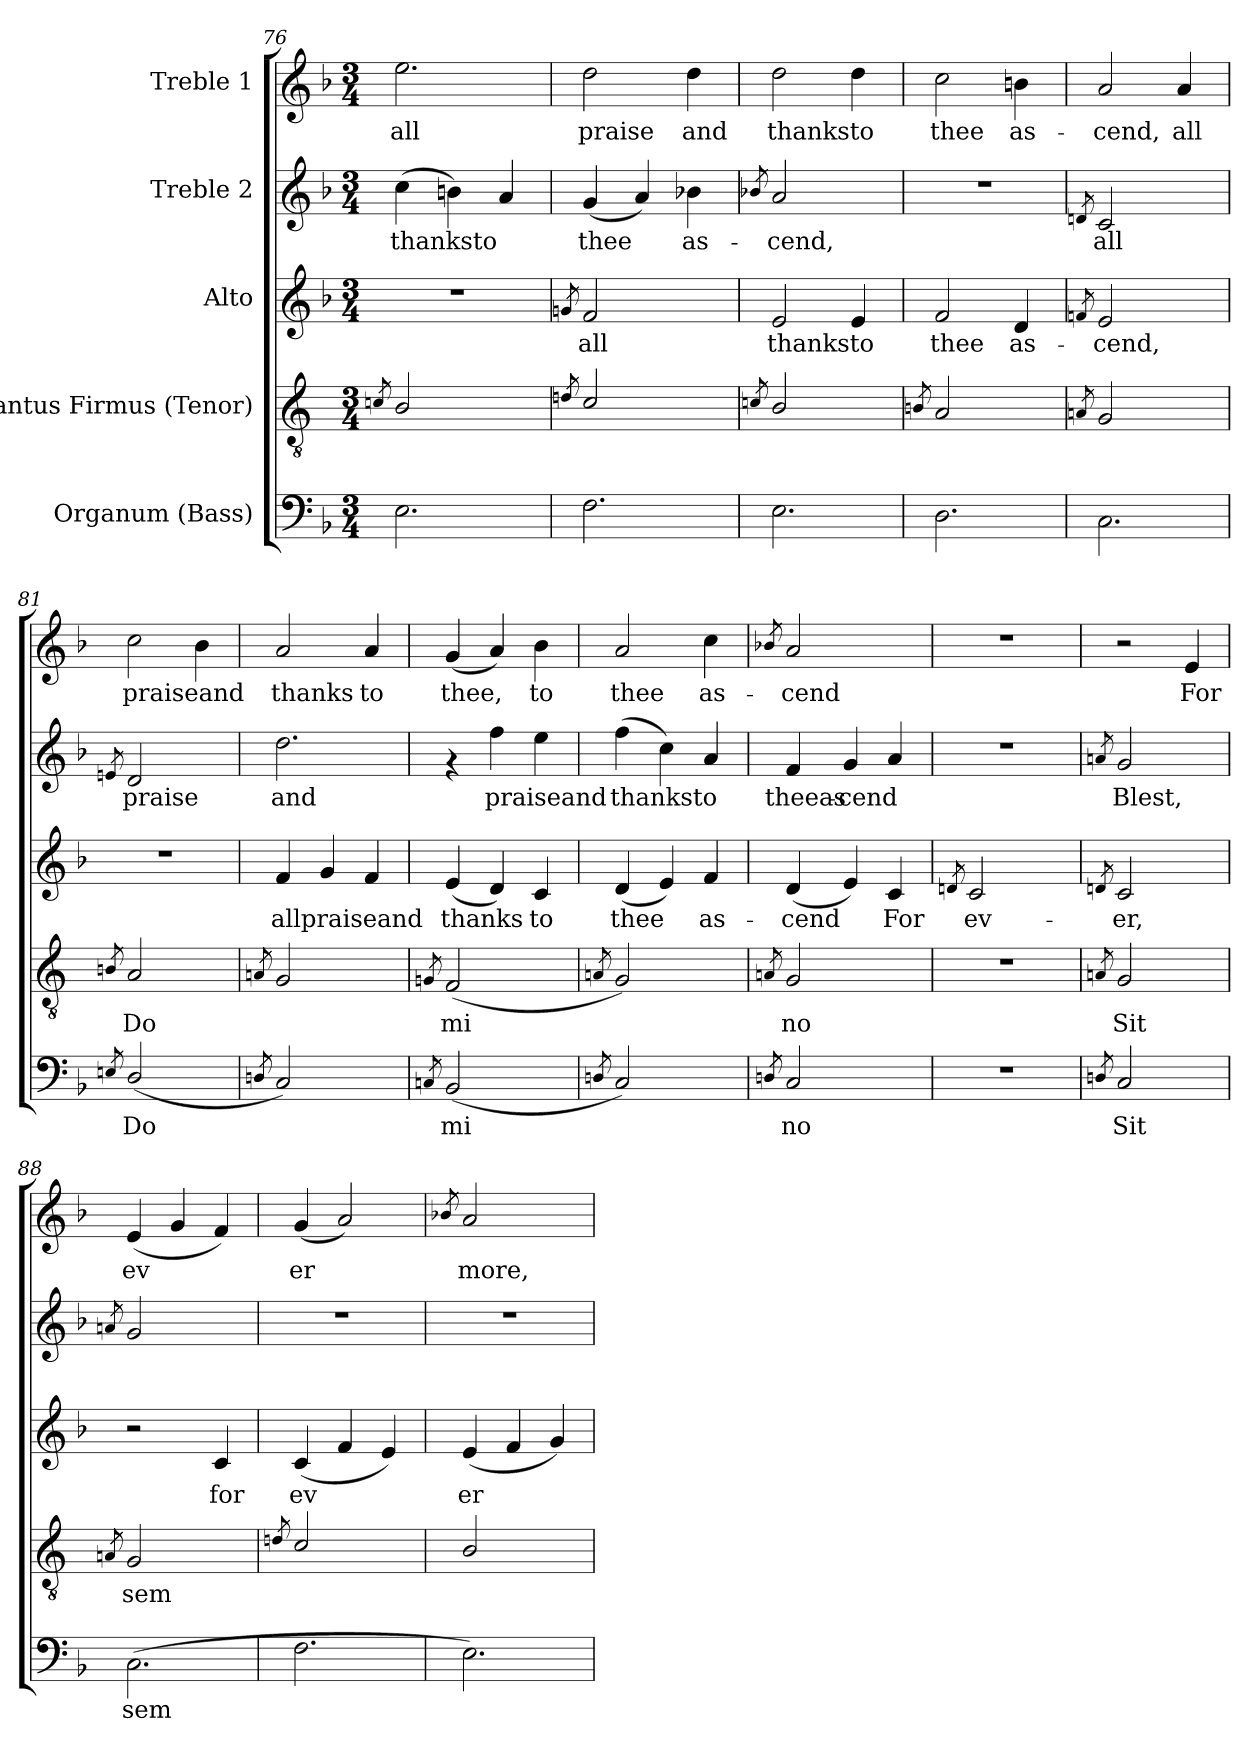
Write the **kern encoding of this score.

**kern	**text	**kern	**text	**kern	**text	**kern	**text	**kern	**text
*part5	*part5	*part4	*part4	*part3	*part3	*part2	*part2	*part1	*part1
*staff5	*staff5	*staff4	*staff4	*staff3	*staff3	*staff2	*staff2	*staff1	*staff1
*I"Organum (Bass)	*	*I"Cantus Firmus (Tenor)	*	*I"Alto	*	*I"Treble 2	*	*I"Treble 1	*
!!LO:LB:g=z
*clefF4	*	*clefGv2	*	*clefG2	*	*clefG2	*	*clefG2	*
*	*	*ITrd-3c-5	*	*	*	*	*	*	*
*k[b-]	*	*k[b-]	*	*k[b-]	*	*k[b-]	*	*k[b-]	*
*F:	*	*F:	*	*F:	*	*F:	*	*F:	*
*M3/4	*	*M3/4	*	*M3/4	*	*M3/4	*	*M3/4	*
=76	=76	=76	=76	=76	=76	=76	=76	=76	=76
.	.	8qfn/	.	.	.	.	.	.	.
!	!LO:LY:b:cj	!	!LO:LY:b:cj	!	!	!	!LO:LY:b:cj	!	!LO:LY:b:cj
2.E\	.	2e/	.	2.r	.	(>4cc\	thanksto	2.ee\	all
!	!	!	!	!	!	!	!LO:LY:b:cj	!	!
.	.	.	.	.	.	4bn\)	.	.	.
!	!	!	!	!	!	!	!LO:LY:b:cj	!	!
.	.	4ryy	.	.	.	4a/	.	.	.
=77	=77	=77	=77	=77	=77	=77	=77	=77	=77
.	.	8qgn/	.	8qgn/	.	.	.	.	.
!	!LO:LY:b:cj	!	!LO:LY:b:cj	!	!LO:LY:b:cj	!	!LO:LY:b:cj	!	!LO:LY:b:cj
2.F\	.	2f/	.	2f/	all	(<4g/	thee	2dd\	praise
!	!	!	!	!	!	!	!LO:LY:b:cj	!	!
.	.	.	.	.	.	4a/)	.	.	.
!	!	!	!	!	!	!	!LO:LY:b:cj	!	!LO:LY:b:cj
.	.	4ryy	.	4ryy	.	4b-X\	as-	4dd\	and
=78	=78	=78	=78	=78	=78	=78	=78	=78	=78
.	.	8qfn/	.	.	.	8qb-X/	.	.	.
!	!LO:LY:b:cj	!	!LO:LY:b:cj	!	!LO:LY:b:cj	!	!LO:LY:b:cj	!	!LO:LY:b:cj
2.E\	.	2e/	.	2e/	thanksto	2a/	-cend,	2dd\	thanksto
!	!	!	!	!	!LO:LY:b:cj	!	!	!	!LO:LY:b:cj
.	.	4ryy	.	4e/	.	4ryy	.	4dd\	.
=79	=79	=79	=79	=79	=79	=79	=79	=79	=79
.	.	8qen/	.	.	.	.	.	.	.
!	!LO:LY:b:cj	!	!LO:LY:b:cj	!	!LO:LY:b:cj	!	!	!	!LO:LY:b:cj
2.D\	.	2d/	.	2f/	thee	2.r	.	2cc\	thee
!	!	!	!	!	!LO:LY:b:cj	!	!	!	!LO:LY:b:cj
.	.	4ryy	.	4d/	as-	.	.	4bn\	as-
=80	=80	=80	=80	=80	=80	=80	=80	=80	=80
.	.	8qdn/	.	8qfn/	.	8qdn/	.	.	.
!	!LO:LY:b:cj	!	!LO:LY:b:cj	!	!LO:LY:b:cj	!	!LO:LY:b:cj	!	!LO:LY:b:cj
2.C\	.	2c/	.	2e/	-cend,	2c/	all	2a/	-cend,
!	!	!	!	!	!	!	!	!	!LO:LY:b:cj
.	.	4ryy	.	4ryy	.	4ryy	.	4a/	all
=81	=81	=81	=81	=81	=81	=81	=81	=81	=81
8qEn/	.	8qen/	.	.	.	8qen/	.	.	.
!	!LO:LY:b:cj	!	!LO:LY:b:cj	!	!	!	!LO:LY:b:cj	!	!LO:LY:b:cj
(<2D/	Do-	2d/	Do-	2.r	.	2d/	praise	2cc\	praiseand
!	!	!	!	!	!	!	!	!	!LO:LY:b:cj
4ryy	.	4ryy	.	.	.	4ryy	.	4b-\	.
=82	=82	=82	=82	=82	=82	=82	=82	=82	=82
8qDn/	.	8qdn/	.	.	.	.	.	.	.
!	!LO:LY:b:cj	!	!LO:LY:b:cj	!	!LO:LY:b:cj	!	!LO:LY:b:cj	!	!LO:LY:b:cj
2C/)	--	2c/	--	4f/	allpraiseand	2.dd\	and	2a/	thanks
!	!	!	!	!	!LO:LY:b:cj	!	!	!	!
.	.	.	.	4g/	.	.	.	.	.
!	!	!	!	!	!LO:LY:b:cj	!	!	!	!LO:LY:b:cj
4ryy	.	4ryy	.	4f/	.	.	.	4a/	to
=83	=83	=83	=83	=83	=83	=83	=83	=83	=83
8qCn/	.	8qcn/	.	.	.	.	.	.	.
!	!LO:LY:b:cj	!	!LO:LY:b:cj	!	!LO:LY:b:cj	!	!	!	!LO:LY:b:cj
(<2BB-/	-mi-	(<2B-/	-mi-	(<4e/	thanks	4rf	.	(<4g/	thee,
!	!	!	!	!	!LO:LY:b:cj	!	!LO:LY:b:cj	!	!LO:LY:b:cj
.	.	.	.	4d/)	.	4ff\	praiseand	4a/)	.
!	!	!	!	!	!LO:LY:b:cj	!	!LO:LY:b:cj	!	!LO:LY:b:cj
4ryy	.	4ryy	.	4c/	to	4ee\	.	4b-\	to
!!LO:PB:g=z
=84	=84	=84	=84	=84	=84	=84	=84	=84	=84
8qDn/	.	8qdn/	.	.	.	.	.	.	.
!	!LO:LY:b:cj	!	!LO:LY:b:cj	!	!LO:LY:b:cj	!	!LO:LY:b:cj	!	!LO:LY:b:cj
2C/)	--	2c/)	--	(<4d/	thee	(>4ff\	thanksto	2a/	thee
!	!	!	!	!	!LO:LY:b:cj	!	!LO:LY:b:cj	!	!
.	.	.	.	4e/)	.	4cc\)	.	.	.
!	!	!	!	!	!LO:LY:b:cj	!	!LO:LY:b:cj	!	!LO:LY:b:cj
4ryy	.	4ryy	.	4f/	as-	4a/	.	4cc\	as-
=85	=85	=85	=85	=85	=85	=85	=85	=85	=85
8qDn/	.	8qdn/	.	.	.	.	.	8qb-X/	.
!	!LO:LY:b:cj	!	!LO:LY:b:cj	!	!LO:LY:b:cj	!	!LO:LY:b:cj	!	!LO:LY:b:cj
2C/	-no	2c/	-no	(<4d/	-cend	4f/	theeas-	2a/	-cend
!	!	!	!	!	!LO:LY:b:cj	!	!LO:LY:b:cj	!	!
.	.	.	.	4e/)	.	4g/	-cend	.	.
!	!	!	!	!	!LO:LY:b:cj	!	!LO:LY:b:cj	!	!
4ryy	.	4ryy	.	4c/	For	4a/	.	4ryy	.
=86!	=86!	=86!	=86!	=86!	=86!	=86!	=86!	=86!	=86!
.	.	.	.	8qdn/	.	.	.	.	.
!	!	!	!	!	!LO:LY:b:cj	!	!	!	!
2.r	.	2.r	.	2c/	ev-	2.r	.	2.r	.
.	.	.	.	4ryy	.	.	.	.	.
=87	=87	=87	=87	=87	=87	=87	=87	=87	=87
8qDn/	.	8qdn/	.	8qdn/	.	8qan/	.	.	.
!	!LO:LY:b:cj	!	!LO:LY:b:cj	!	!LO:LY:b:cj	!	!LO:LY:b:cj	!	!
2C/	Sit	2c/	Sit	2c/	-er,	2g/	Blest,	2r	.
!	!	!	!	!	!	!	!	!	!LO:LY:b:cj
4ryy	.	4ryy	.	4ryy	.	4ryy	.	4e/	For
=88	=88	=88	=88	=88	=88	=88	=88	=88	=88
.	.	8qdn/	.	.	.	8qan/	.	.	.
!	!LO:LY:b:cj	!	!LO:LY:b:cj	!	!	!	!LO:LY:b:cj	!	!LO:LY:b:cj
(>2.C\	sem-	2c/	sem-	2r	.	2g/	.	(<4e/	ev-
!	!	!	!	!	!	!	!	!	!LO:LY:b:cj
.	.	.	.	.	.	.	.	4g/	--
!	!	!	!	!	!LO:LY:b:cj	!	!	!	!LO:LY:b:cj
.	.	4ryy	.	4c/	for	4ryy	.	4f/)	--
=89	=89	=89	=89	=89	=89	=89	=89	=89	=89
.	.	8qgn/	.	.	.	.	.	.	.
!	!LO:LY:b:cj	!	!LO:LY:b:cj	!	!LO:LY:b:cj	!	!	!	!LO:LY:b:cj
2.F\	--	2f/	--	(<4c/	ev-	2.r	.	(<4g/	-er-
!	!	!	!	!	!LO:LY:b:cj	!	!	!	!LO:LY:b:cj
.	.	.	.	4f/	--	.	.	2a/)	--
!	!	!	!	!	!LO:LY:b:cj	!	!	!	!
.	.	4ryy	.	4e/)	--	.	.	.	.
=90	=90	=90	=90	=90	=90	=90	=90	=90	=90
.	.	.	.	.	.	.	.	8qb-X/	.
!	!LO:LY:b:cj	!	!LO:LY:b:cj	!	!LO:LY:b:cj	!	!	!	!LO:LY:b:cj
2.E\)	--	2e/	--	(<4e/	-er-	2.r	.	2a/	-more,
!	!	!	!	!	!LO:LY:b:cj	!	!	!	!
.	.	.	.	4f/	--	.	.	.	.
!	!	!	!	!	!LO:LY:b:cj	!	!	!	!
.	.	4ryy	.	4g/)	--	.	.	4ryy	.
=	=	=	=	=	=	=	=	=	=
*-	*-	*-	*-	*-	*-	*-	*-	*-	*-
